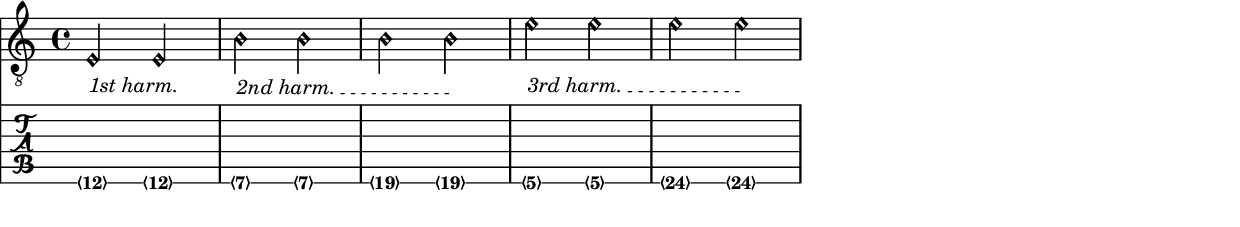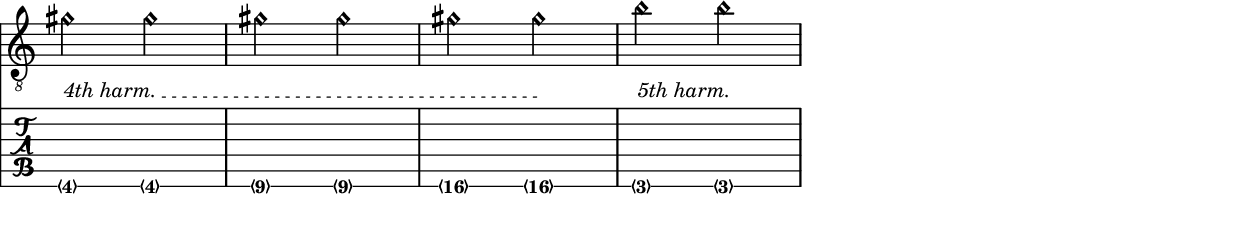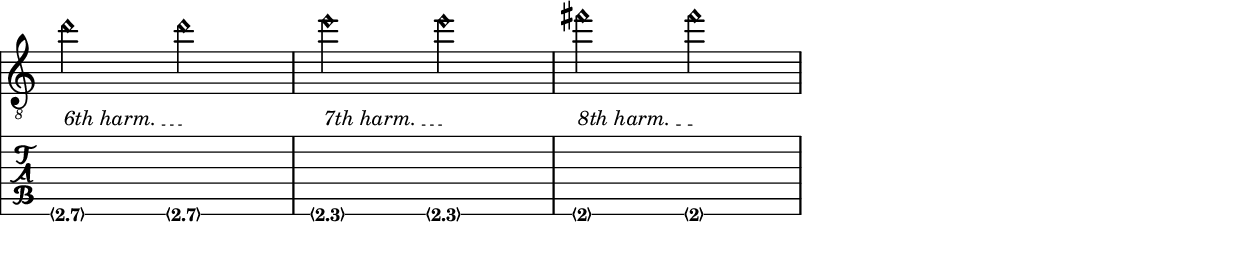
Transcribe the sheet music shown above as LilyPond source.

%% Generated by lilypond-book.py
%% Options: [exampleindent=10.16\mm,indent=0\mm,line-width=160\mm,quote]
\include "lilypond-book-preamble.ly"


% ****************************************************************
% Start cut-&-pastable-section
% ****************************************************************



\paper {
  indent = 0\mm
  line-width = 160\mm
  % offset the left padding, also add 1mm as lilypond creates cropped
  % images with a little space on the right
  line-width = #(- line-width (* mm  3.000000) (* mm 1))
  line-width = 160\mm - 2.0 * 10.16\mm
  % offset the left padding, also add 1mm as lilypond creates cropped
  % images with a little space on the right
  line-width = #(- line-width (* mm  3.000000) (* mm 1))
}

\layout {
  
}





% ****************************************************************
% ly snippet:
% ****************************************************************
\sourcefilename "open-string-harmonics-in-tablature.ly"
\sourcefileline 0
%% DO NOT EDIT this file manually; it is automatically
%% generated from LSR http://lsr.di.unimi.it
%% Make any changes in LSR itself, or in Documentation/snippets/new/ ,
%% and then run scripts/auxiliar/makelsr.py
%%
%% This file is in the public domain.
\version "2.18.0"

\header {
%% Translation of GIT committish: 8ffecf6be17c6ec2ff87cf31873121a8cce29b09
  texidoces = "
Referencia para armónicos sobre cuerdas al aire (armónicos naturales):

"
  doctitlees = "Referencia para armónicos sobre cuerdas al aire"

%% Translation of GIT committish: f86f00c1a8de0f034ba48506de2801c074bd5422
  texidocde = "
Referenz für Flageolett von offenen Saiten:
"
  doctitlede = "Referenz für Flageolett von offenen Saiten"

%% Translation of GIT committish: 8eae9a75fb3ec1d0b6633103c8a652608c8fa630
  texidocfr = "
Table des harmoniques sur corde à vide (harmoniques naturelles) :

"
  doctitlefr = "Table des harmoniques sur corde à vide"

  lsrtags = "fretted-strings"

  texidoc = "
This snippet demonstrates open-string harmonics

"
  doctitle = "Open string harmonics in tablature"
} % begin verbatim

openStringHarmonics = {
  \textSpannerDown
  \override TextSpanner.staff-padding = #3
  \override TextSpanner.dash-fraction = #0.3
  \override TextSpanner.dash-period = #1

  %first harmonic
  \override TextSpanner.bound-details.left.text = \markup\small "1st harm. "
  \harmonicByFret #12 e,2\6\startTextSpan
  \harmonicByRatio #1/2 e,\6\stopTextSpan

  %second harmonic
  \override TextSpanner.bound-details.left.text = \markup\small "2nd harm. "
  \harmonicByFret #7 e,\6\startTextSpan
  \harmonicByRatio #1/3 e,\6
  \harmonicByFret #19 e,\6
  \harmonicByRatio #2/3 e,\6\stopTextSpan
  %\harmonicByFret #19 < e,\6 a,\5 d\4 >
  %\harmonicByRatio #2/3 < e,\6 a,\5 d\4 >

  %third harmonic
  \override TextSpanner.bound-details.left.text = \markup\small "3rd harm. "
  \harmonicByFret #5 e,\6\startTextSpan
  \harmonicByRatio #1/4 e,\6
  \harmonicByFret #24 e,\6
  \harmonicByRatio #3/4 e,\6\stopTextSpan
  \break

  %fourth harmonic
  \override TextSpanner.bound-details.left.text = \markup\small "4th harm. "
  \harmonicByFret #4 e,\6\startTextSpan
  \harmonicByRatio #1/5 e,\6
  \harmonicByFret #9 e,\6
  \harmonicByRatio #2/5 e,\6
  \harmonicByFret #16 e,\6
  \harmonicByRatio #3/5 e,\6\stopTextSpan

  %fifth harmonic
  \override TextSpanner.bound-details.left.text = \markup\small "5th harm. "
  \harmonicByFret #3 e,\6\startTextSpan
  \harmonicByRatio #1/6 e,\6\stopTextSpan
  \break

  %sixth harmonic
  \override TextSpanner.bound-details.left.text = \markup\small "6th harm. "
  \harmonicByFret #2.7 e,\6\startTextSpan
  \harmonicByRatio #1/7 e,\6\stopTextSpan

  %seventh harmonic
  \override TextSpanner.bound-details.left.text = \markup\small "7th harm. "
  \harmonicByFret #2.3 e,\6\startTextSpan
  \harmonicByRatio #1/8 e,\6\stopTextSpan

  %eighth harmonic
  \override TextSpanner.bound-details.left.text = \markup\small "8th harm. "
  \harmonicByFret #2 e,\6\startTextSpan
  \harmonicByRatio #1/9 e,\6\stopTextSpan
}

\score {
  <<
    \new Staff
    \with { \omit StringNumber } {
      \new Voice {
        \clef "treble_8"
        \openStringHarmonics
      }
    }
    \new TabStaff {
      \new TabVoice {
        \openStringHarmonics
      }
    }
  >>
}



% ****************************************************************
% end ly snippet
% ****************************************************************
